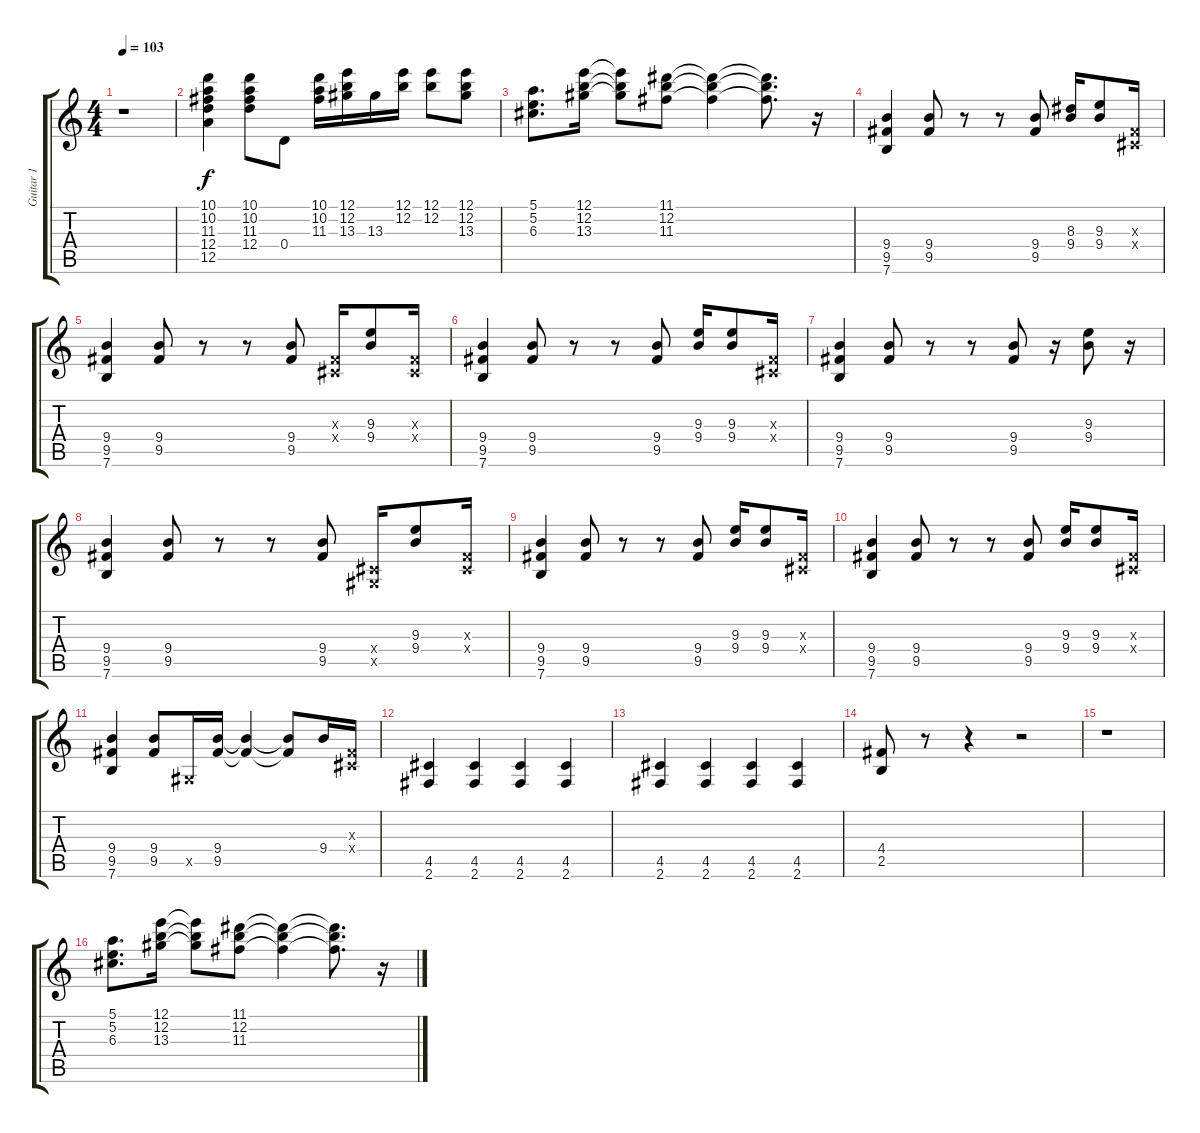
\track ("Guitar 1" "Guitar 1") {instrument distortionguitar}
\staff {score tabs}
\tuning (E4 B3 G3 D3 A2 E2) {hide}
\ts (4 4)
\tempo 103
\clef g2
\ks c
r.1{dy f} |
(10.1 10.2 11.3 12.4 12.5).4 (10.1 10.2 11.3 12.4).8 0.4.8 (10.1 10.2 11.3).16 (12.1 12.2 13.3).16 13.3.16 (12.1 12.2).16 (12.1 12.2).8 (12.1 12.2 13.3).8 |
(5.1 5.2 6.3).8{d} (12.1 12.2 13.3).16 (12.1{t} 12.2{t} 13.3{t}).8 (11.1 12.2 11.3).8 (11.1{t} 12.2{t} 11.3{t}).4 (11.1{t} 12.2{t} 11.3{t}).8{d} r.16 |
(9.4 9.5 7.6).4 (9.4 9.5).8 r.8 r.8 (9.4 9.5).8 (8.3 9.4).16 (9.3 9.4).8 (-1.3{x} -1.4{x}).16 |
(9.4 9.5 7.6).4 (9.4 9.5).8 r.8 r.8 (9.4 9.5).8 (-1.3{x} -1.4{x}).16 (9.3 9.4).8 (-1.3{x} -1.4{x}).16 |
(9.4 9.5 7.6).4 (9.4 9.5).8 r.8 r.8 (9.4 9.5).8 (9.3 9.4).16 (9.3 9.4).8 (-1.3{x} -1.4{x}).16 |
(9.4 9.5 7.6).4 (9.4 9.5).8 r.8 r.8 (9.4 9.5).8 r.16 (9.3 9.4).8 r.16 |
(9.4 9.5 7.6).4 (9.4 9.5).8 r.8 r.8 (9.4 9.5).8 (-1.4{x} -1.5{x}).16 (9.3 9.4).8 (-1.3{x} -1.4{x}).16 |
(9.4 9.5 7.6).4 (9.4 9.5).8 r.8 r.8 (9.4 9.5).8 (9.3 9.4).16 (9.3 9.4).8 (-1.3{x} -1.4{x}).16 |
(9.4 9.5 7.6).4 (9.4 9.5).8 r.8 r.8 (9.4 9.5).8 (9.3 9.4).16 (9.3 9.4).8 (-1.3{x} -1.4{x}).16 |
(9.4 9.5 7.6).4 (9.4 9.5).8 -1.5{x}.16 (9.4 9.5).16 (9.4{t} 9.5{t}).4 (9.4{t} 9.5{t}).8 9.4.16 (-1.3{x} -1.4{x}).16 |
(4.5 2.6).4 (4.5 2.6).4 (4.5 2.6).4 (4.5 2.6).4 |
(4.5 2.6).4 (4.5 2.6).4 (4.5 2.6).4 (4.5 2.6).4 |
(4.4 2.5).8 r.8 r.4 r.2 |
r.1 |
(5.1 5.2 6.3).8{d} (12.1 12.2 13.3).16 (12.1{t} 12.2{t} 13.3{t}).8 (11.1 12.2 11.3).8 (11.1{t} 12.2{t} 11.3{t}).4 (11.1{t} 12.2{t} 11.3{t}).8{d} r.16
